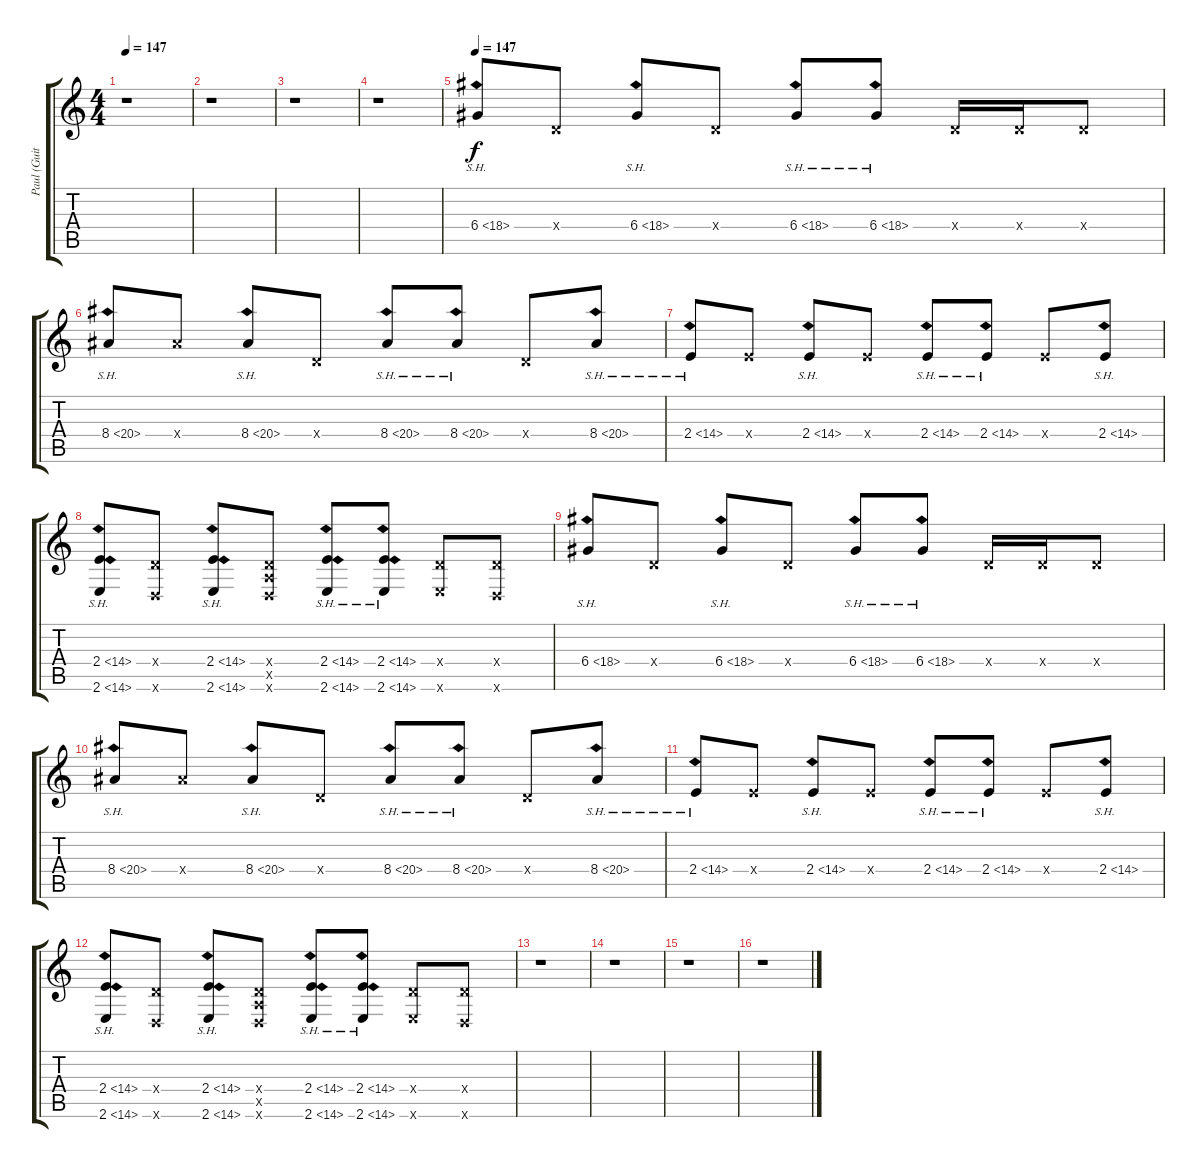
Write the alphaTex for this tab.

\track ("Paul (Guitar 2)" "Paul (Guit") {instrument distortionguitar}
\staff {score tabs}
\tuning (E4 B3 G3 D3 A2 D2) {hide}
\ts (4 4)
\tempo 147
\clef g2
\ks c
r.1{dy f} |
r.1 |
r.1 |
r.1 |
\tempo 147
6.4{sh 12}.8{volume 11} 0.4{x}.8 6.4{sh 12}.8 0.4{x}.8 6.4{sh 12}.8 6.4{sh 12}.8 0.4{x}.16 0.4{x}.16 0.4{x}.8 |
8.4{sh 12}.8 8.4{x}.8 8.4{sh 12}.8 0.4{x}.8 8.4{sh 12}.8 8.4{sh 12}.8 0.4{x}.8 8.4{sh 12}.8 |
2.4{sh 12}.8 2.4{x}.8 2.4{sh 12}.8 2.4{x}.8 2.4{sh 12}.8 2.4{sh 12}.8 2.4{x}.8 2.4{sh 12}.8 |
(2.4{sh 12} 2.6{sh 12}).8 (0.4{x} 0.6{x}).8 (2.4{sh 12} 2.6{sh 12}).8 (0.4{x} 0.5{x} 0.6{x}).8 (2.4{sh 12} 2.6{sh 12}).8 (2.4{sh 12} 2.6{sh 12}).8 (0.4{x} 2.6{x}).8 (0.4{x} 0.6{x}).8 |
6.4{sh 12}.8 0.4{x}.8 6.4{sh 12}.8 0.4{x}.8 6.4{sh 12}.8 6.4{sh 12}.8 0.4{x}.16 0.4{x}.16 0.4{x}.8 |
8.4{sh 12}.8 8.4{x}.8 8.4{sh 12}.8 0.4{x}.8 8.4{sh 12}.8 8.4{sh 12}.8 0.4{x}.8 8.4{sh 12}.8 |
2.4{sh 12}.8 2.4{x}.8 2.4{sh 12}.8 2.4{x}.8 2.4{sh 12}.8 2.4{sh 12}.8 2.4{x}.8 2.4{sh 12}.8 |
(2.4{sh 12} 2.6{sh 12}).8 (0.4{x} 0.6{x}).8 (2.4{sh 12} 2.6{sh 12}).8 (0.4{x} 0.5{x} 0.6{x}).8 (2.4{sh 12} 2.6{sh 12}).8 (2.4{sh 12} 2.6{sh 12}).8 (0.4{x} 2.6{x}).8 (0.4{x} 0.6{x}).8 |
r.1 |
r.1 |
r.1 |
r.1
